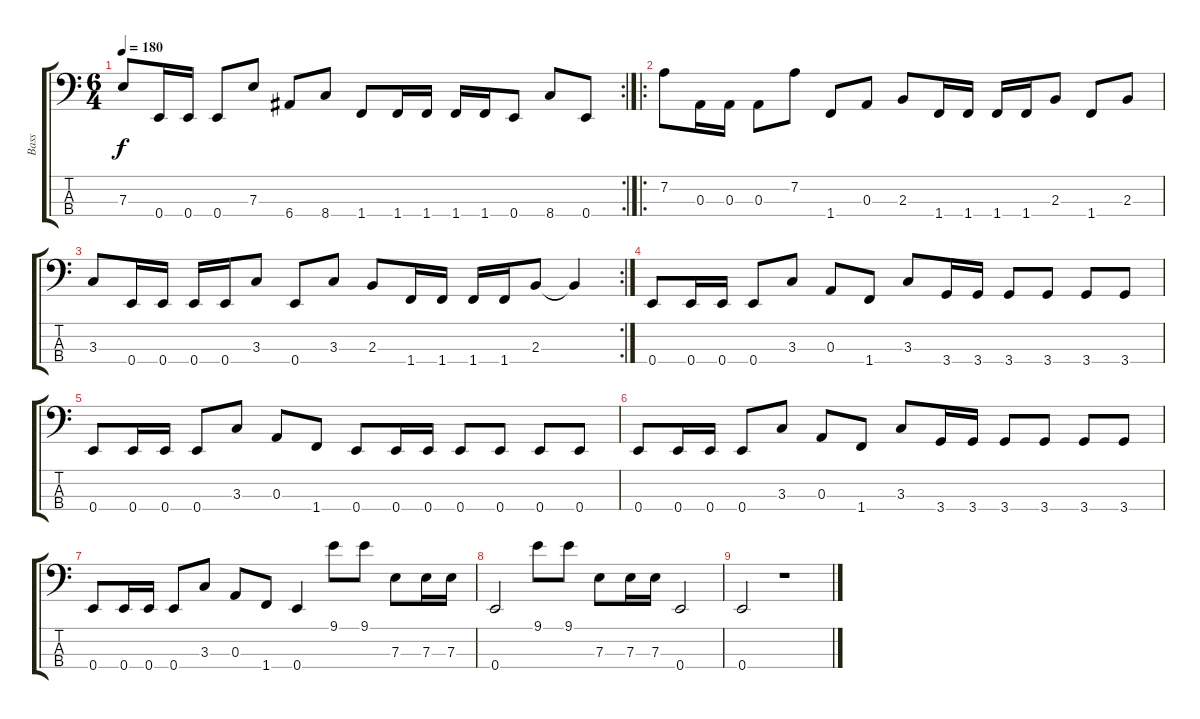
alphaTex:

\track ("Bass" "Bass") {instrument electricbassfinger}
\staff {score tabs}
\tuning (G2 D2 A1 E1) {hide}
\rc 2
\ts (6 4)
\tempo 180
\clef f4
\ks c
7.3.8{dy f} 0.4.16 0.4.16 0.4.8 7.3.8 6.4.8 8.4.8 1.4.8 1.4.16 1.4.16 1.4.16 1.4.16 0.4.8 8.4.8 0.4.8 |
\ro
7.2.8 0.3.16 0.3.16 0.3.8 7.2.8 1.4.8 0.3.8 2.3.8 1.4.16 1.4.16 1.4.16 1.4.16 2.3.8 1.4.8 2.3.8 |
\rc 2
3.3.8 0.4.16 0.4.16 0.4.16 0.4.16 3.3.8 0.4.8 3.3.8 2.3.8 1.4.16 1.4.16 1.4.16 1.4.16 2.3.8 2.3{t}.4 |
0.4.8 0.4.16 0.4.16 0.4.8 3.3.8 0.3.8 1.4.8 3.3.8 3.4.16 3.4.16 3.4.8 3.4.8 3.4.8 3.4.8 |
0.4.8 0.4.16 0.4.16 0.4.8 3.3.8 0.3.8 1.4.8 0.4.8 0.4.16 0.4.16 0.4.8 0.4.8 0.4.8 0.4.8 |
0.4.8 0.4.16 0.4.16 0.4.8 3.3.8 0.3.8 1.4.8 3.3.8 3.4.16 3.4.16 3.4.8 3.4.8 3.4.8 3.4.8 |
0.4.8 0.4.16 0.4.16 0.4.8 3.3.8 0.3.8 1.4.8 0.4.4 9.1.8 9.1.8 7.3.8 7.3.16 7.3.16 |
0.4.2 9.1.8 9.1.8 7.3.8 7.3.16 7.3.16 0.4.2 |
0.4.2 r.1
